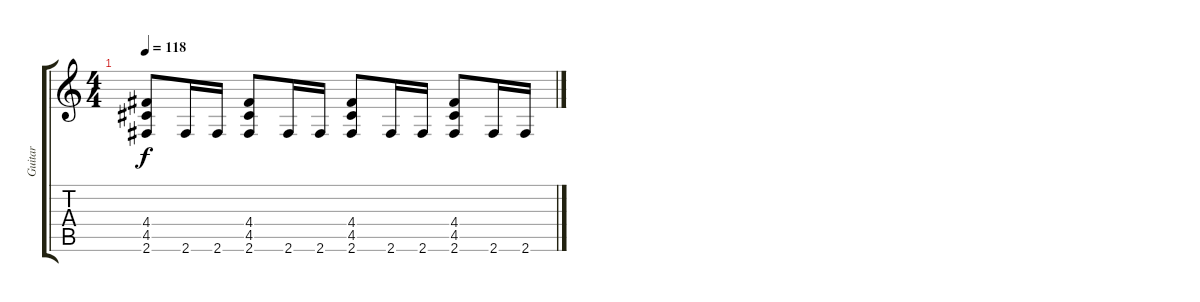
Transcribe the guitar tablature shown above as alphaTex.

\track ("Guitar" "Guitar") {instrument distortionguitar}
\staff {score tabs}
\tuning (E4 B3 G3 D3 A2 E2) {hide}
\ts (4 4)
\tempo 118
\clef g2
\ks c
(4.4 4.5 2.6).8{dy f volume 6} 2.6.16 2.6.16 (4.4 4.5 2.6).8{volume 4} 2.6.16 2.6.16 (4.4 4.5 2.6).8{volume 2} 2.6.16 2.6.16 (4.4 4.5 2.6).8{volume 1} 2.6.16 2.6.16
